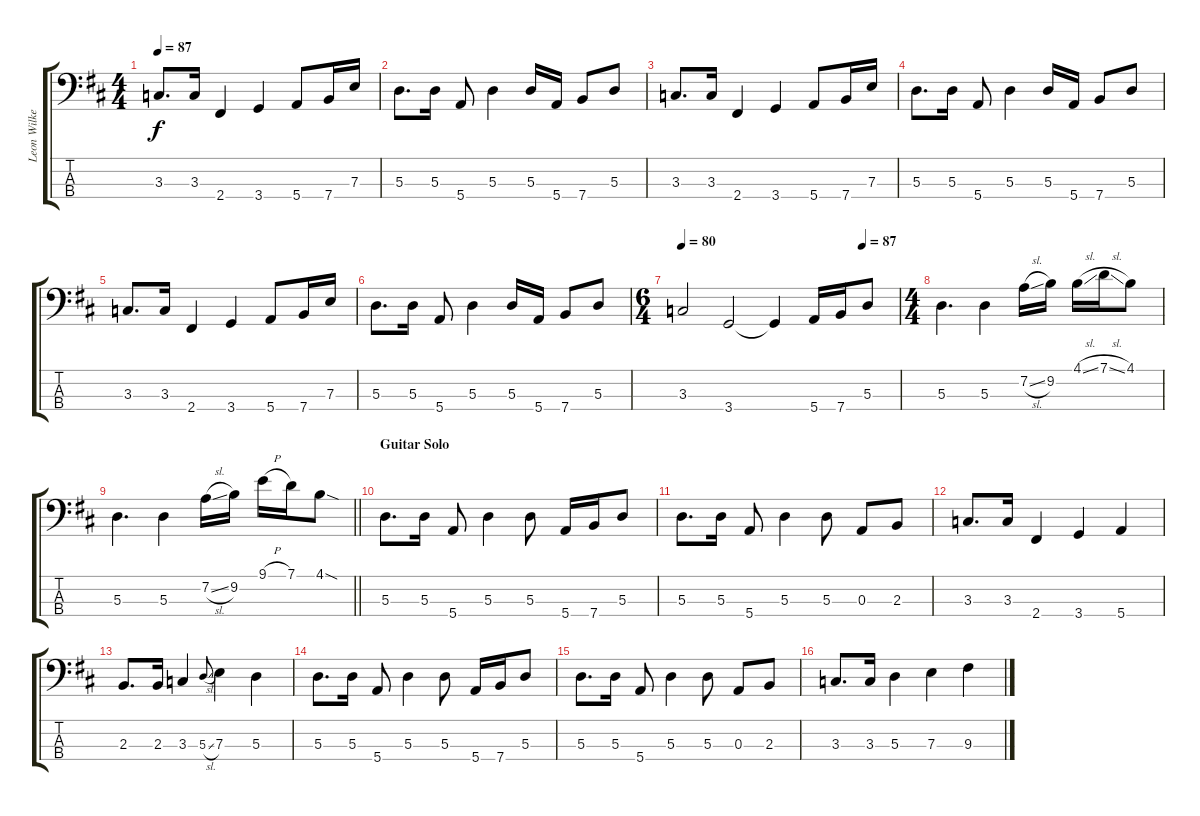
\track ("Leon Wilkeson - Bass" "Leon Wilke") {instrument electricbasspick}
\staff {score tabs}
\tuning (G2 D2 A1 E1) {hide}
\ts (4 4)
\tempo 87
\clef f4
\ks d
3.3.8{d dy f} 3.3.16 2.4.4 3.4.4 5.4.8 7.4.16 7.3.16 |
5.3.8{d} 5.3.16 5.4.8 5.3.4 5.3.16 5.4.16 7.4.8 5.3.8 |
3.3.8{d} 3.3.16 2.4.4 3.4.4 5.4.8 7.4.16 7.3.16 |
5.3.8{d} 5.3.16 5.4.8 5.3.4 5.3.16 5.4.16 7.4.8 5.3.8 |
3.3.8{d} 3.3.16 2.4.4 3.4.4 5.4.8 7.4.16 7.3.16 |
5.3.8{d} 5.3.16 5.4.8 5.3.4 5.3.16 5.4.16 7.4.8 5.3.8 |
\ts (6 4)
\tempo 80
\tempo (87 0.8333333333333334)
3.3.2 3.4.2 3.4{t}.4 5.4.16 7.4.16 5.3.8 |
\ts (4 4)
5.3.4{d} 5.3.4 7.2{sl}.16 9.2.16 4.1{sl}.16 7.1{sl}.16 4.1.8 |
\barLineRight lightlight
5.3.4{d} 5.3.4 7.2{sl}.16 9.2.16 9.1{h}.16 7.1.16 4.1{sod}.8 |
\section ("" "Guitar Solo")
5.3.8{d} 5.3.16 5.4.8 5.3.4 5.3.8 5.4.16 7.4.16 5.3.8 |
5.3.8{d} 5.3.16 5.4.8 5.3.4 5.3.8 0.3.8 2.3.8 |
3.3.8{d} 3.3.16 2.4.4 3.4.4 5.4.4 |
2.3.8{d} 2.3.16 3.3.4 5.3{sl}.8{gr onbeat} 7.3.4 5.3.4 |
5.3.8{d} 5.3.16 5.4.8 5.3.4 5.3.8 5.4.16 7.4.16 5.3.8 |
5.3.8{d} 5.3.16 5.4.8 5.3.4 5.3.8 0.3.8 2.3.8 |
3.3.8{d} 3.3.16 5.3.4 7.3.4 9.3.4
